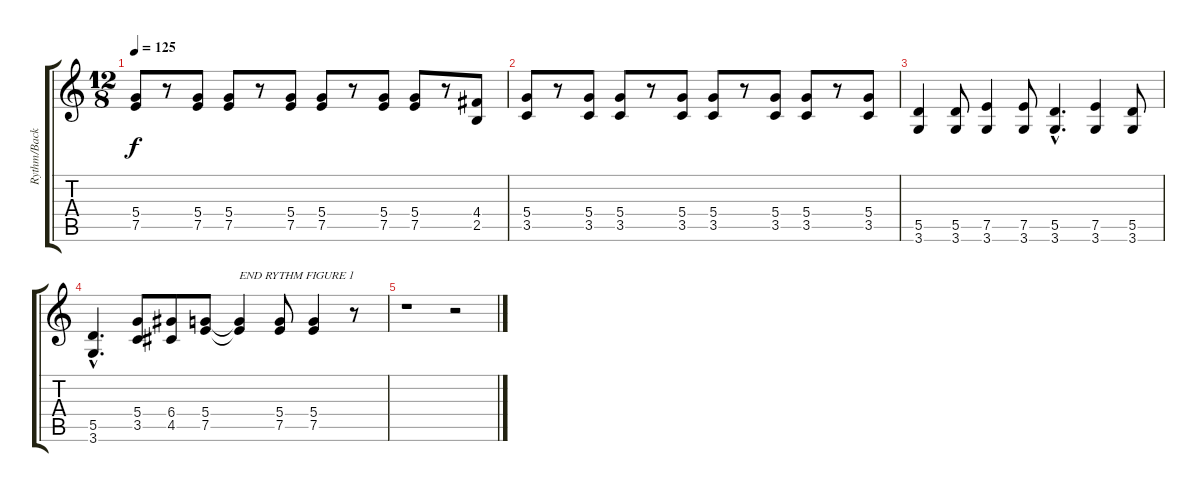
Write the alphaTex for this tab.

\track ("Rythm/Backing Guitar" "Rythm/Back") {instrument distortionguitar}
\staff {score tabs}
\tuning (E4 B3 G3 D3 A2 E2) {hide}
\ts (12 8)
\tempo 125
\clef g2
\ks c
(5.4 7.5).8{dy f} r.8 (5.4 7.5).8 (5.4 7.5).8 r.8 (5.4 7.5).8 (5.4 7.5).8 r.8 (5.4 7.5).8 (5.4 7.5).8 r.8 (4.4 2.5).8 |
(5.4 3.5).8 r.8 (5.4 3.5).8 (5.4 3.5).8 r.8 (5.4 3.5).8 (5.4 3.5).8 r.8 (5.4 3.5).8 (5.4 3.5).8 r.8 (5.4 3.5).8 |
(5.5 3.6).4 (5.5 3.6).8 (7.5 3.6).4 (7.5 3.6).8 (5.5{hac} 3.6{hac}).4{d} (7.5 3.6).4 (5.5 3.6).8 |
(5.5{hac} 3.6{hac}).4{d} (5.4 3.5).8 (6.4 4.5).8 (5.4 7.5).8 (5.4{t} 7.5{t}).4{txt "END RYTHM FIGURE 1"} (5.4 7.5).8 (5.4 7.5).4 r.8 |
r.1 r.2
